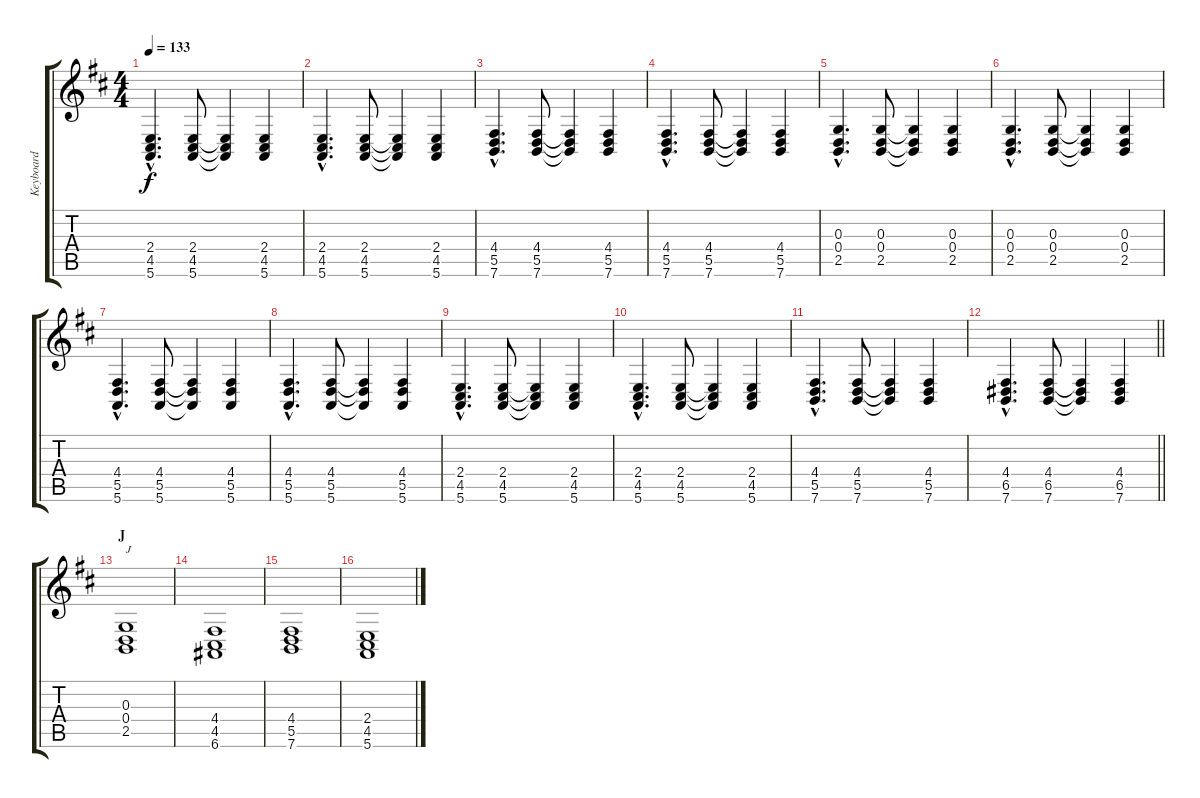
\track ("Keyboard" "Keyboard") {instrument acousticgrandpiano}
\staff {score tabs}
\tuning (E4 B3 G3 D3 A2 E2) {hide}
\ts (4 4)
\tempo 133
\clef g2
\ks d
(2.4{hac} 4.5{hac} 5.6{hac}).4{d dy f} (2.4 4.5 5.6).8 (2.4{t} 4.5{t} 5.6{t}).4 (2.4 4.5 5.6).4 |
(2.4{hac} 4.5{hac} 5.6{hac}).4{d} (2.4 4.5 5.6).8 (2.4{t} 4.5{t} 5.6{t}).4 (2.4 4.5 5.6).4 |
(4.4{hac} 5.5{hac} 7.6{hac}).4{d} (4.4 5.5 7.6).8 (4.4{t} 5.5{t} 7.6{t}).4 (4.4 5.5 7.6).4 |
(4.4{hac} 5.5{hac} 7.6{hac}).4{d} (4.4 5.5 7.6).8 (4.4{t} 5.5{t} 7.6{t}).4 (4.4 5.5 7.6).4 |
(0.3{hac} 0.4{hac} 2.5{hac}).4{d} (0.3 0.4 2.5).8 (0.3{t} 0.4{t} 2.5{t}).4 (0.3 0.4 2.5).4 |
(0.3{hac} 0.4{hac} 2.5{hac}).4{d} (0.3 0.4 2.5).8 (0.3{t} 0.4{t} 2.5{t}).4 (0.3 0.4 2.5).4 |
(4.4{hac} 5.5{hac} 5.6{hac}).4{d} (4.4 5.5 5.6).8 (4.4{t} 5.5{t} 5.6{t}).4 (4.4 5.5 5.6).4 |
(4.4{hac} 5.5{hac} 5.6{hac}).4{d} (4.4 5.5 5.6).8 (4.4{t} 5.5{t} 5.6{t}).4 (4.4 5.5 5.6).4 |
(2.4{hac} 4.5{hac} 5.6{hac}).4{d} (2.4 4.5 5.6).8 (2.4{t} 4.5{t} 5.6{t}).4 (2.4 4.5 5.6).4 |
(2.4{hac} 4.5{hac} 5.6{hac}).4{d} (2.4 4.5 5.6).8 (2.4{t} 4.5{t} 5.6{t}).4 (2.4 4.5 5.6).4 |
(4.4{hac} 5.5{hac} 7.6{hac}).4{d} (4.4 5.5 7.6).8 (4.4{t} 5.5{t} 7.6{t}).4 (4.4 5.5 7.6).4 |
\barLineRight lightlight
(4.4{hac} 6.5{hac} 7.6{hac}).4{d} (4.4 6.5 7.6).8 (4.4{t} 6.5{t} 7.6{t}).4 (4.4 6.5 7.6).4 |
\section ("" "J")
(0.3 0.4 2.5).1{txt "J"} |
(4.4 4.5 6.6).1 |
(4.4 5.5 7.6).1 |
(2.4 4.5 5.6).1
